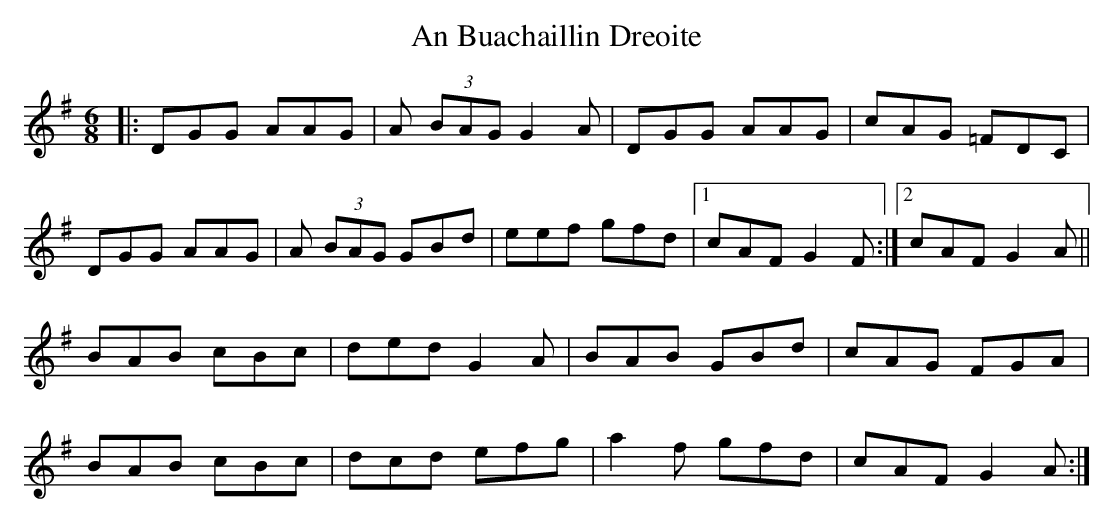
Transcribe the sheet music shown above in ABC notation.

X:1
T: An Buachaillin Dreoite
M: 6/8
L: 1/8
K: Gmaj
|:DGG AAG|A (3BAG G2A|DGG AAG|cAG =FDC|
DGG AAG|A (3BAG GBd|eef gfd|1 cAF G2F:|2 cAF G2A||
BAB cBc|ded G2A|BAB GBd|cAG FGA|
BAB cBc|dcd efg|a2f gfd|cAF G2A:|
